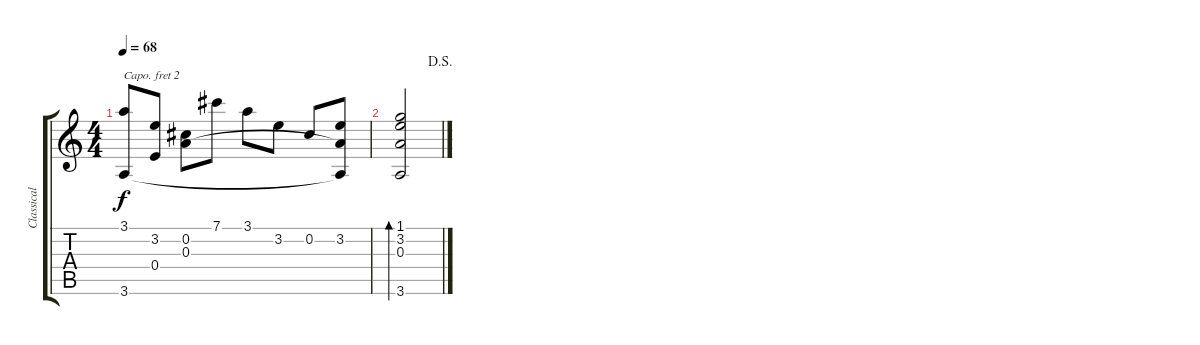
\track ("Classical Guitar" "Classical ") {instrument acousticguitarnylon}
\staff {score tabs}
\capo 2
\tuning (E4 B3 G3 D3 A2 E2) {hide}
\ts (4 4)
\tempo 68
\clef g2
\ks c
(3.1 3.6).8{dy f} (3.2 0.4).8 (0.2 0.3).8 7.1.8 3.1.8 3.2.8 0.2.8 (3.2 0.3{t} 3.6{t}).8 |
\jump dalsegno
(1.1 3.2 0.3 3.6).2{bd 240}
